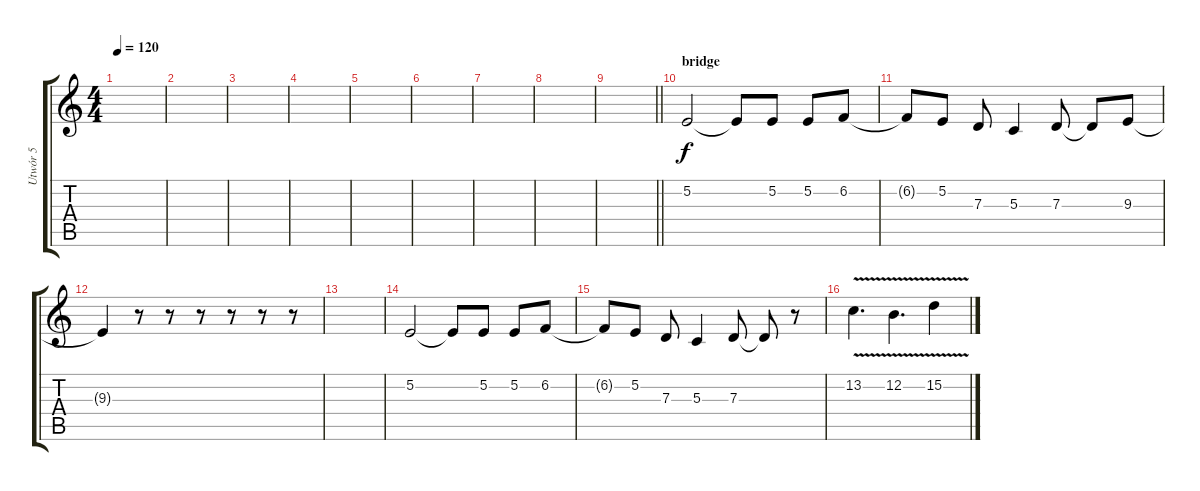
\track ("Utwór 5" "Utwór 5") {instrument oboe}
\staff {score tabs}
\tuning (E4 B3 G3 D3 A2 E2) {hide}
\ts (4 4)
\tempo 120
\clef g2
\ks c
|
|
|
|
|
|
|
|
\barLineRight lightlight
|
\section ("" "bridge")
5.2.2 5.2{t}.8 5.2.8 5.2.8 6.2.8 |
6.2{t}.8 5.2.8 7.3.8 5.3.4 7.3.8 7.3{t}.8 9.3.8 |
9.3{t}.4 r.8 r.8 r.8 r.8 r.8 r.8 |
|
5.2.2 5.2{t}.8 5.2.8 5.2.8 6.2.8 |
6.2{t}.8 5.2.8 7.3.8 5.3.4 7.3.8 7.3{t}.8 r.8 |
13.2{v}.4{d} 12.2{v}.4{d} 15.2{v}.4
